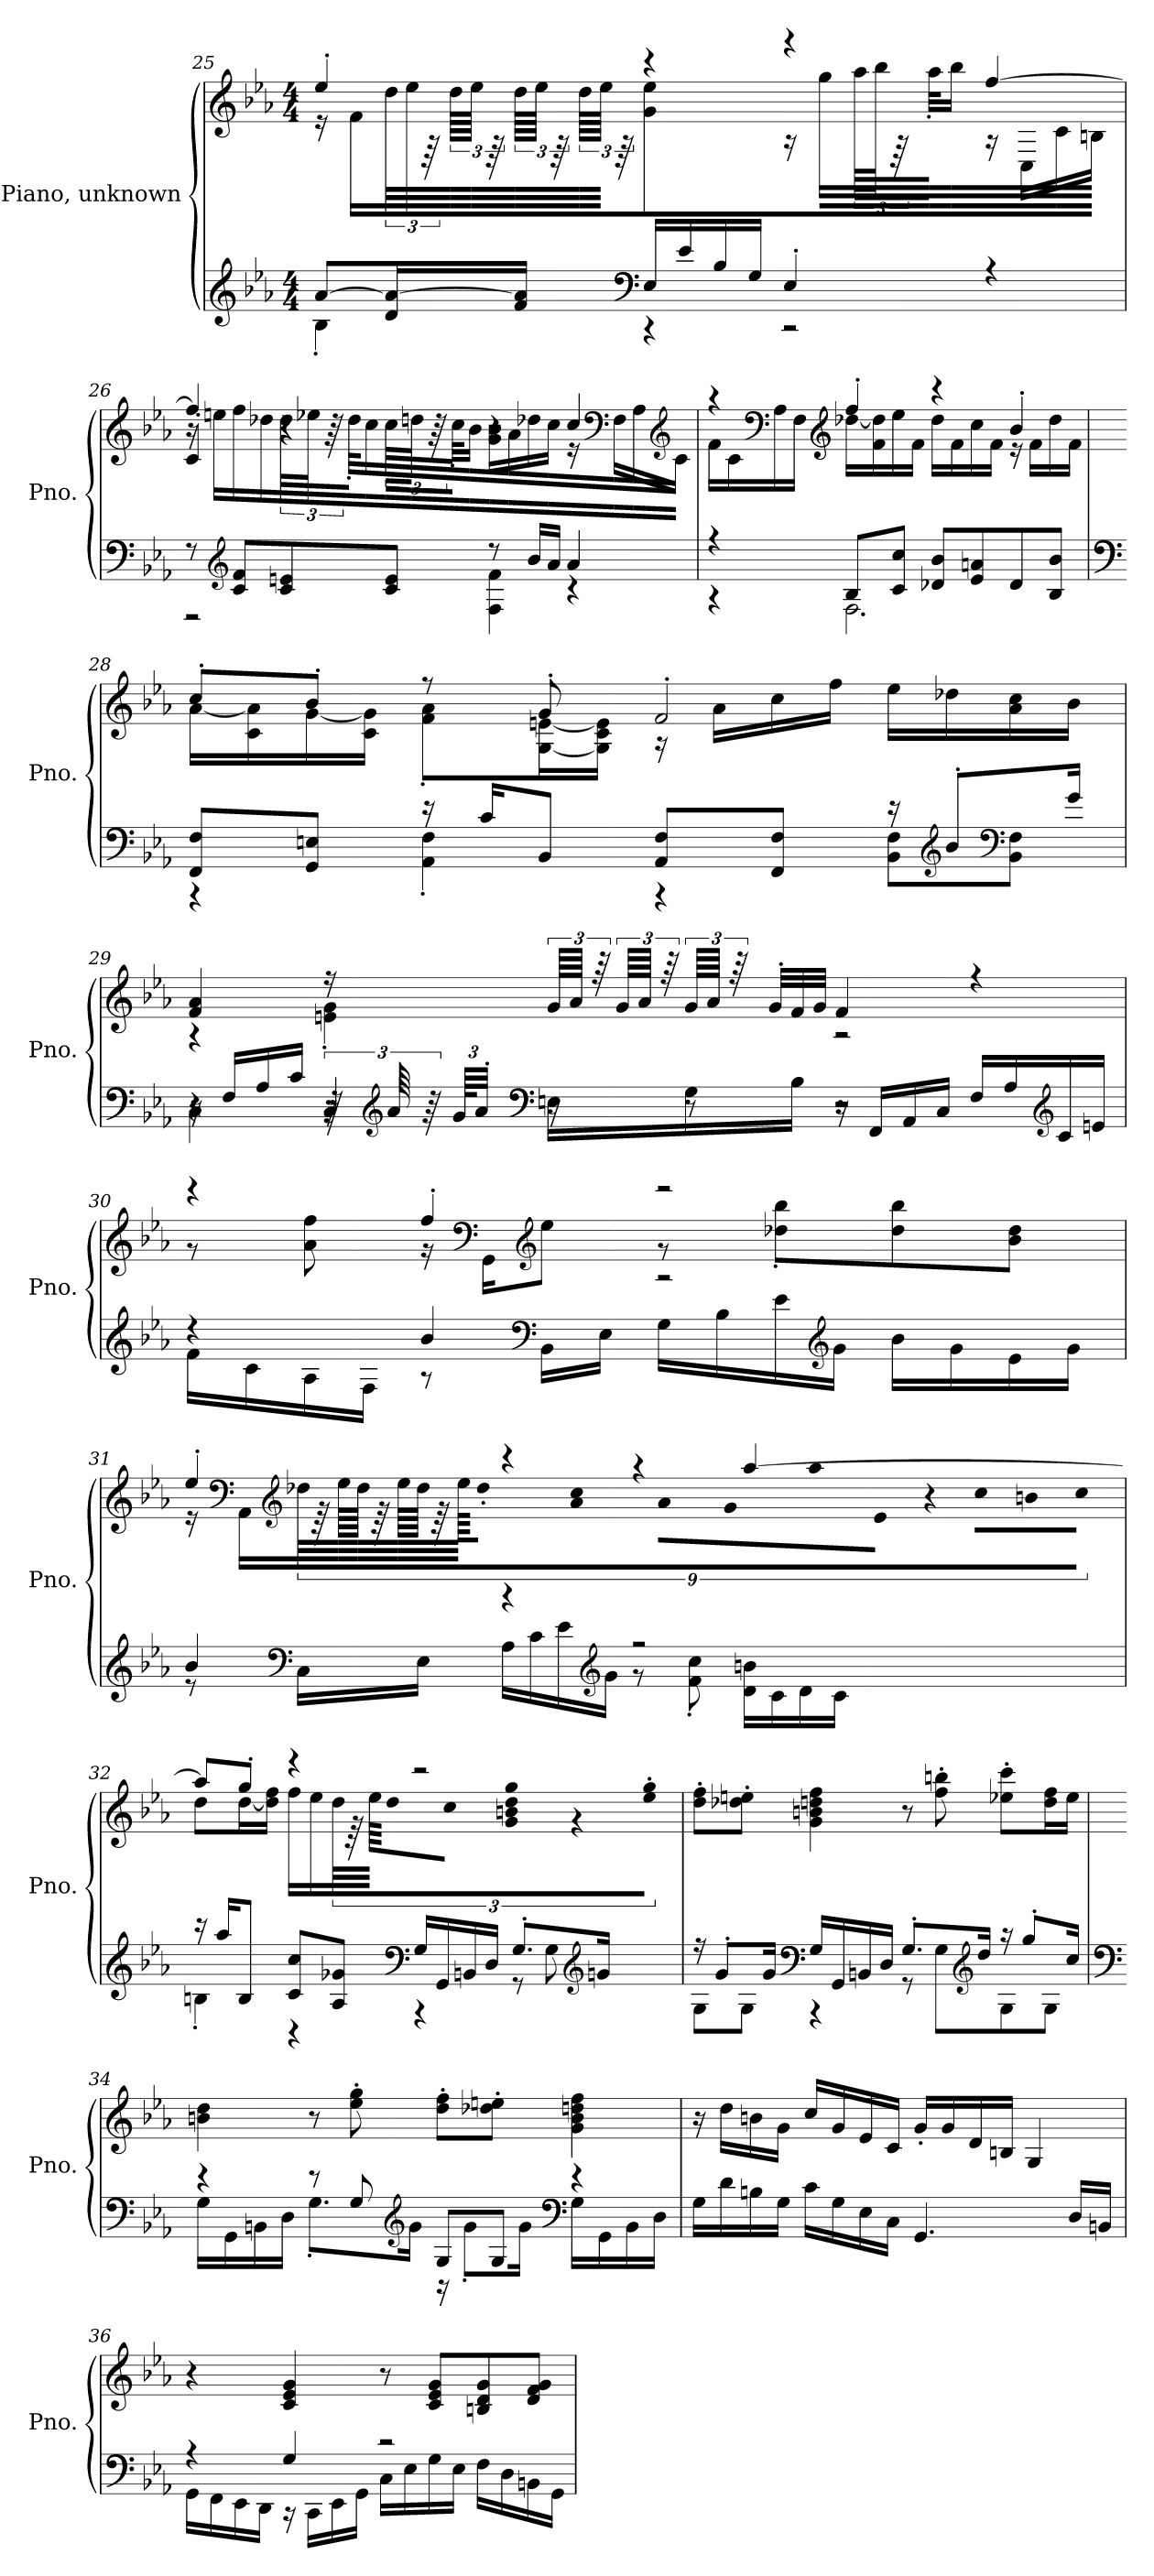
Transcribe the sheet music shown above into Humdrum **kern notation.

**kern	**kern
*part1	*part1
*staff2	*staff1
*I"Piano, unknown	*
*I'Pno.	*
!!LO:LB:g=z
*clefG2	*clefG2
*k[b-e-a-]	*k[b-e-a-]
*M4/4	*M4/4
=25	=25
*^	*^
[8a-/L	4B-'\	4ee-'/	16r
.	.	.	16f\LL
16d/ 16a-/_L	.	.	96dd\LL
.	.	.	96ee-\JJJJ
.	.	.	96r
.	.	.	96dd\LLLL
.	.	.	96ee-\JJJJ
.	.	.	96r
16f/ 16a-/]JJ	.	.	96dd\LLLL
.	.	.	96ee-\JJJJ
.	.	.	96r
.	.	.	96dd\LLLL
.	.	.	96ee-\JJJJ
.	.	.	96r
*clefF4	*	*	*
16E-/LL	4r	4r	4g\ 4ee-\
16e-/	.	.	.
16B-/	.	.	.
16G/JJ	.	.	.
4E-'/	2r	4r	16r
.	.	.	16gg\LL
.	.	.	96aa-\LL
.	.	.	96bb-\JJJJ
.	.	.	96r
.	.	.	32aa-'\KLL
.	.	.	16bb-\JJ
4r	.	[4ff/	16r
.	.	.	16C\LL
.	.	.	16c\
.	.	.	16Bn\JJ
!!LO:LB:g=z
=26	=26	=26	=26
*	*	*	*^
8r	2r	4ff/]	16r	4c'/
.	.	.	16een\LL	.
*clefG2	*	*	*	*
8c/ 8f/L	.	.	16ff\	.
.	.	.	16dd-X\	.
8c/ 8en/	.	4r	96dd-\LL	4r
.	.	.	96ee-X\JJJJ	.
.	.	.	96r	.
.	.	.	32dd-'\KLL	.
.	.	.	16cc\	.
8c/ 8e/J	.	.	96cc\LL	.
.	.	.	96ddn\JJJJ	.
.	.	.	96r	.
.	.	.	32cc'\KLL	.
.	.	.	16b-\JJ	.
8r	4F\ 4f\	4r	16g\ 16b-\LL	2r
.	.	.	16a-\	.
16b-/LL	.	.	16dd-X\	.
16a-/JJ	.	.	16cc\JJ	.
4a-/	4r	4cc/	16r	.
*	*	*clefF4	*	*
.	.	.	16F\LL	.
.	.	.	16A-\	.
*	*	*clefG2	*	*
.	.	.	16c\JJ	.
*	*	*	*v	*v
!!LO:LB:g=z
=27	=27	=27	=27
4r	4r	4r	16f\LL
.	.	.	16c\
*	*	*clefF4	*
.	.	.	16A-\
.	.	.	16F\JJ
*	*	*clefG2	*
8B-/L	2.F\	4ff'/	[16dd-X\LL
.	.	.	16f\ 16dd-\]
8c/ 8cc/J	.	.	16ee-\
.	.	.	16f\JJ
8d-X/ 8b-/L	.	4r	16dd-\LL
.	.	.	16f\
8e-/ 8an/	.	.	16cc\
.	.	.	16f\JJ
8d-/	.	4b-'/	16r
.	.	.	16f\LL
8B-/ 8b-/J	.	.	16dd-\
.	.	.	16f\JJ
=28	=28	=28	=28
*clefF4	*	*	*
8FF/ 8F/L	4r	8cc'/L	[16a-\LL
.	.	.	16c\ 16a-\]
8GG/ 8En/J	.	8b-'/J	[16g\
.	.	.	16c\ 16g\]JJ
16r	4AA-\' 4F\'	8r	8f\' 8a-\'L
16c/KL	.	.	.
8BB-/J	.	8g'/	[16G\ [16en\L
.	.	.	16G\] 16c\ 16e\]JJ
8AA-/ 8F/L	4r	2f'/	16r
.	.	.	16a-\LL
8FF/ 8F/J	.	.	16cc\
.	.	.	16ff\JJ
16r	8BB-\ 8F\L	.	16ee-\LL
*clefG2	*	*	*
8b-'/L	.	.	16dd-X\
*clefF4	*	*	*
.	8BB-\ 8F\J	.	16a-\ 16cc\
16g/Jk	.	.	16b-\JJ
!!LO:LB:g=z	!!
=29	=29	=29	=29
*	*^	*	*
16r	4C\	4r	4f/ 4a-/	4r
16F/LL	.	.	.	.
16A-/	.	.	.	.
16c/JJ	.	.	.	.
96r	16r	4C/	16r	4en\' 4g\'
*clefG2	*	*	*	*
96a-/	.	.	.	.
96r	.	.	.	.
96g/KLLL	.	.	.	.
48a-'/JJJ	.	.	.	.
*clefF4	*	*	*	*
16r	16En\LL	.	96g/LLLL	.
.	.	.	96a-/JJJJ	.
.	.	.	96r	.
.	.	.	96g/LLLL	.
.	.	.	96a-/JJJJ	.
.	.	.	96r	.
8r	16G\	.	96g/LLLL	.
.	.	.	96a-/JJJJ	.
.	.	.	96r	.
.	.	.	32g'/LLL	.
.	16B-\JJ	.	32f/	.
.	.	.	32g/JJJ	.
16r	2r	2r	4f/	2r
16FF/LL	.	.	.	.
16AA-/	.	.	.	.
16C/JJ	.	.	.	.
16F/LL	.	.	4r	.
16A-/	.	.	.	.
*clefG2	*	*	*	*
16c/	.	.	.	.
16en/JJ	.	.	.	.
*	*v	*v	*	*
!!LO:LB:g=z	!!
=30	=30	=30	=30
4r	16f\LL	4r	8r
.	16c\	.	.
.	16A-\	.	8a-\ 8ff\
.	16F\JJ	.	.
4b-/	8r	4ff'/	16r
*	*	*clefF4	*
.	.	.	16GG\KL
*clefF4	*	*clefG2	*
.	16BB-\LL	.	8ee-\J
.	16E-\JJ	.	.
2r	16G\LL	2r	8r
.	16B-\	.	.
.	16e-\	.	8dd-X\' 8bb-\'L
*clefG2	*	*	*
.	16g\JJ	.	.
.	16b-\LL	.	8dd-\ 8bb-\
.	16g\	.	.
.	16e-\	.	8b-\ 8dd-\J
.	16g\JJ	.	.
!!LO:PB:g=z	!!
=31	=31	=31	=31
4b-/	8r	4ee-'/	16r
*	*	*clefF4	*
.	.	.	16AA-\LL
*clefF4	*	*clefG2	*
.	16C\LL	.	96dd-X\JJkk
.	.	.	96r
.	.	.	96ee-\LLLL
.	.	.	96dd-\JJJJ
.	.	.	96r
.	.	.	96ee-\LLLL
.	16E-\JJ	.	96dd-\JJJJ
.	.	.	96r
.	.	.	96ee-\KLLL
.	.	.	32dd-'\JJJ
4r	16A-\LL	4r	4a-\ 4cc\
.	16c\	.	.
.	16e-\	.	.
*clefG2	*	*	*
.	16g\JJ	.	.
2r	8r	4r	16a-\LL
.	.	.	16g\
.	8f\' 8cc\'	.	16aa-\
.	.	.	16e-\JJ
.	16d\ 16bn\LL	[4aa-/	16r
.	16c\	.	16cc\LL
.	16d\	.	16bn\
.	16c\JJ	.	16cc\JJ
!!LO:LB:g=z	!!
=32	=32	=32	=32
16r	4Bn'\	8aa-/L]	8dd\L
16aa-/KL	.	.	.
8B/J	.	8gg'/J	[16dd\L
.	.	.	16dd\] 16ff\JJ
8c/ 8cc/L	4r	4r	16ff\LL
.	.	.	16ee-\
8A-/ 8g-X/J	.	.	96dd\JJkk
.	.	.	96r
.	.	.	96ee-\KLLL
.	.	.	32dd\J
.	.	.	16cc\JJ
*clefF4	*	*	*
16G/LL	4r	2r	4g\ 4bn\ 4dd\ 4gg\
16GG/	.	.	.
16BBn/	.	.	.
16D/JJ	.	.	.
8.G'/L	8r	.	8r
.	8G\	.	8ee-\' 8gg\'
*clefG2	*	*	*
16gn/Jk	.	.	.
*	*	*v	*v
=33	=33	=33
16r	8G\L	8dd\' 8ff\'L
8g'/L	.	.
.	8G\J	8dd-X\' 8een\'J
16g/Jk	.	.
*clefF4	*	*
16G/LL	4r	4g\ 4bn\ 4ddn\ 4ff\
16GG/	.	.
16BBn/	.	.
16D/JJ	.	.
8.G'/L	8r	8r
.	8G\L	8ff\' 8bbn\'
*clefG2	*	*
16dd/Jk	.	.
16r	8G\	8ee-X\' 8ccc\'L
8gg'/L	.	.
.	8G\J	16dd\ 16ff\L
16cc/Jk	.	16ee-\JJ
!!LO:LB:g=z
=34	=34	=34
*clefF4	*	*
4r	16G\LL	4bn\ 4dd\
.	16GG\	.
.	16BBn\	.
.	16D\JJ	.
8r	8.G'\L	8r
8G/	.	8ee-\' 8gg\'
*clefG2	*	*
.	16g\Jk	.
8G/L	16r	8dd\' 8ff\'L
.	8g'\L	.
8G/J	.	8dd-X\' 8een\'J
.	16g\Jk	.
*clefF4	*	*
4r	16G\LL	4g\ 4b\ 4ddn\ 4ff\
.	16GG\	.
.	16BB\	.
.	16D\JJ	.
*v	*v	*
=35	=35
16G\LL	16r
16d\	16dd\LL
16Bn\	16bn\
16G\JJ	16g\JJ
16c\LL	16cc/LL
16G\	16g/
16E-\	16e-/
16C\JJ	16c/JJ
4.GG/	16g'/LL
.	16g/
.	16d/
.	16Bn/JJ
.	4G/
16D/LL	.
16BBn/JJ	.
!!LO:LB:g=z
=36	=36
*^	*
4r	16GG\LL	4r
.	16FF\	.
.	16EE-\	.
.	16DD\JJ	.
4G/	16r	4c/ 4e-/ 4g/
.	16CC\LL	.
.	16EE-\	.
.	16GG\JJ	.
2r	16C\LL	8r
.	16E-\	.
.	16G\	8c/ 8e-/ 8g/L
.	16E-\JJ	.
.	16F\LL	8Bn/ 8d/ 8g/
.	16D\	.
.	16BBn\	8d/ 8f/ 8g/J
.	16GG\JJ	.
*v	*v	*
=	=
*-	*-
